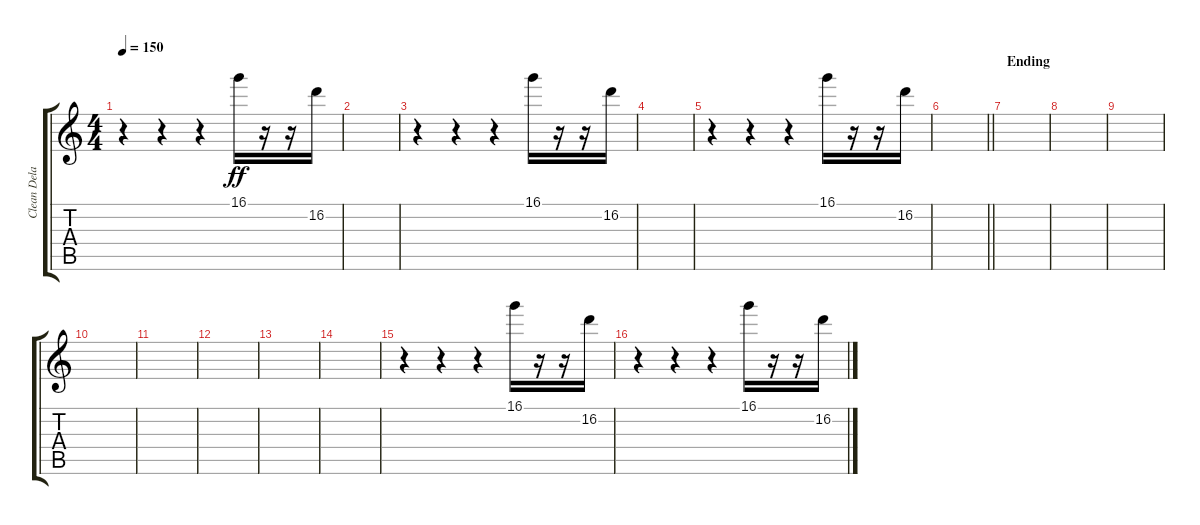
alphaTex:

\track ("Clean Delay 3" "Clean Dela") {instrument electricguitarclean}
\staff {score tabs}
\tuning (Eb4 Bb3 F3 Db3 Ab2 Eb2) {hide}
\ts (4 4)
\tempo 150
\clef g2
\ks c
r.4{dy ff} r.4 r.4 16.1.16 r.16 r.16 16.2.16 |
|
r.4 r.4 r.4 16.1.16 r.16 r.16 16.2.16 |
|
r.4 r.4 r.4 16.1.16 r.16 r.16 16.2.16 |
\barLineRight lightlight
|
\section ("" "Ending")
|
|
|
|
|
|
|
|
r.4 r.4 r.4 16.1.16 r.16 r.16 16.2.16 |
r.4 r.4 r.4 16.1.16 r.16 r.16 16.2.16
